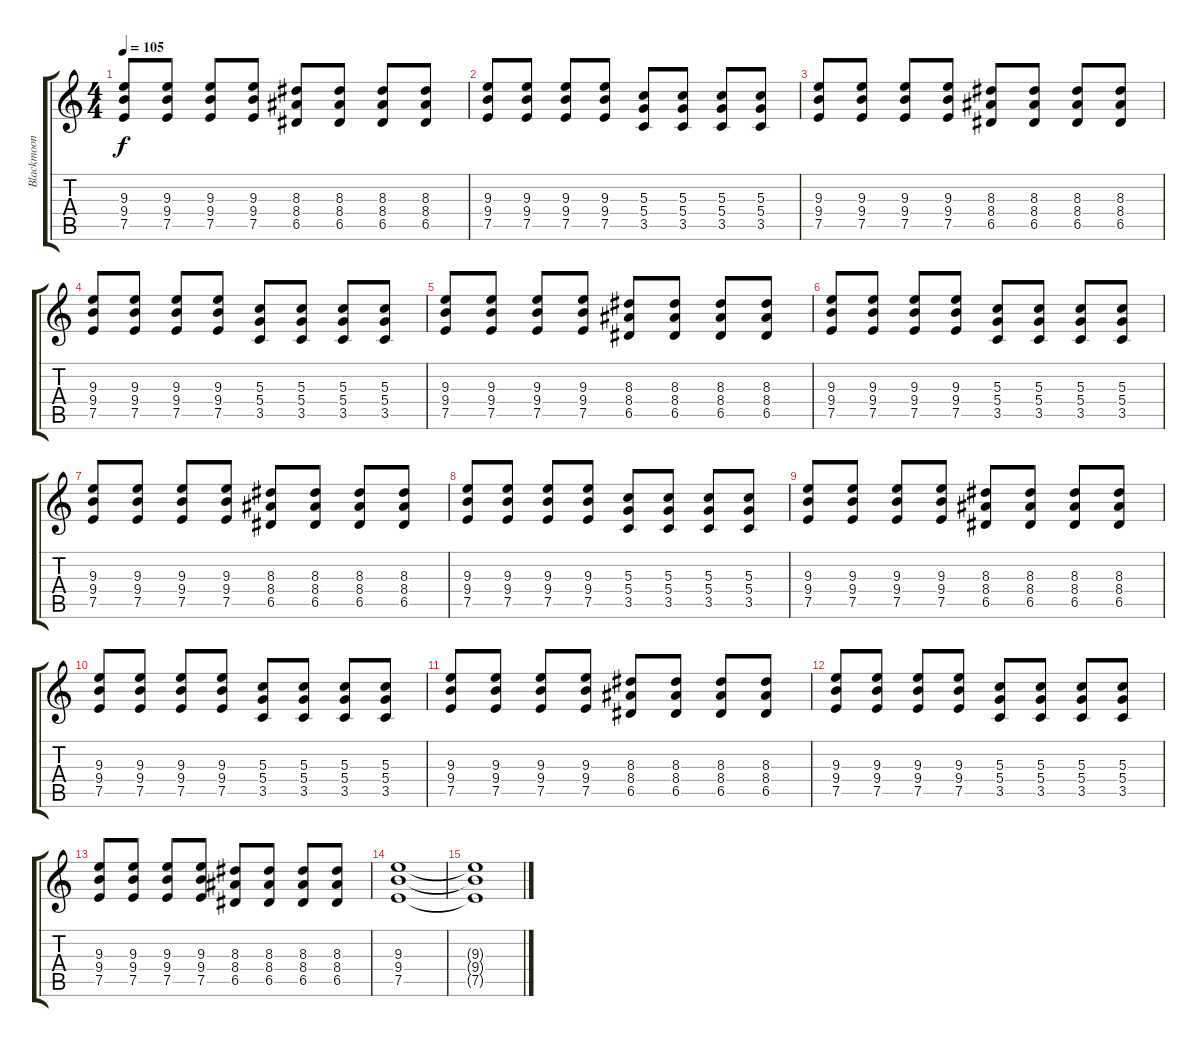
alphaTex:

\track ("Blackmoon" "Blackmoon") {instrument overdrivenguitar}
\staff {score tabs}
\tuning (E4 B3 G3 D3 A2 E2) {hide}
\ts (4 4)
\tempo 105
\clef g2
\ks c
(9.3 9.4 7.5).8{dy f} (9.3 9.4 7.5).8 (9.3 9.4 7.5).8 (9.3 9.4 7.5).8 (8.3 8.4 6.5).8 (8.3 8.4 6.5).8 (8.3 8.4 6.5).8 (8.3 8.4 6.5).8 |
(9.3 9.4 7.5).8 (9.3 9.4 7.5).8 (9.3 9.4 7.5).8 (9.3 9.4 7.5).8 (5.3 5.4 3.5).8 (5.3 5.4 3.5).8 (5.3 5.4 3.5).8 (5.3 5.4 3.5).8 |
(9.3 9.4 7.5).8 (9.3 9.4 7.5).8 (9.3 9.4 7.5).8 (9.3 9.4 7.5).8 (8.3 8.4 6.5).8 (8.3 8.4 6.5).8 (8.3 8.4 6.5).8 (8.3 8.4 6.5).8 |
(9.3 9.4 7.5).8 (9.3 9.4 7.5).8 (9.3 9.4 7.5).8 (9.3 9.4 7.5).8 (5.3 5.4 3.5).8 (5.3 5.4 3.5).8 (5.3 5.4 3.5).8 (5.3 5.4 3.5).8 |
(9.3 9.4 7.5).8 (9.3 9.4 7.5).8 (9.3 9.4 7.5).8 (9.3 9.4 7.5).8 (8.3 8.4 6.5).8 (8.3 8.4 6.5).8 (8.3 8.4 6.5).8 (8.3 8.4 6.5).8 |
(9.3 9.4 7.5).8 (9.3 9.4 7.5).8 (9.3 9.4 7.5).8 (9.3 9.4 7.5).8 (5.3 5.4 3.5).8 (5.3 5.4 3.5).8 (5.3 5.4 3.5).8 (5.3 5.4 3.5).8 |
(9.3 9.4 7.5).8 (9.3 9.4 7.5).8 (9.3 9.4 7.5).8 (9.3 9.4 7.5).8 (8.3 8.4 6.5).8 (8.3 8.4 6.5).8 (8.3 8.4 6.5).8 (8.3 8.4 6.5).8 |
(9.3 9.4 7.5).8 (9.3 9.4 7.5).8 (9.3 9.4 7.5).8 (9.3 9.4 7.5).8 (5.3 5.4 3.5).8 (5.3 5.4 3.5).8 (5.3 5.4 3.5).8 (5.3 5.4 3.5).8 |
(9.3 9.4 7.5).8 (9.3 9.4 7.5).8 (9.3 9.4 7.5).8 (9.3 9.4 7.5).8 (8.3 8.4 6.5).8 (8.3 8.4 6.5).8 (8.3 8.4 6.5).8 (8.3 8.4 6.5).8 |
(9.3 9.4 7.5).8 (9.3 9.4 7.5).8 (9.3 9.4 7.5).8 (9.3 9.4 7.5).8 (5.3 5.4 3.5).8 (5.3 5.4 3.5).8 (5.3 5.4 3.5).8 (5.3 5.4 3.5).8 |
(9.3 9.4 7.5).8 (9.3 9.4 7.5).8 (9.3 9.4 7.5).8 (9.3 9.4 7.5).8 (8.3 8.4 6.5).8 (8.3 8.4 6.5).8 (8.3 8.4 6.5).8 (8.3 8.4 6.5).8 |
(9.3 9.4 7.5).8 (9.3 9.4 7.5).8 (9.3 9.4 7.5).8 (9.3 9.4 7.5).8 (5.3 5.4 3.5).8 (5.3 5.4 3.5).8 (5.3 5.4 3.5).8 (5.3 5.4 3.5).8 |
(9.3 9.4 7.5).8 (9.3 9.4 7.5).8 (9.3 9.4 7.5).8 (9.3 9.4 7.5).8 (8.3 8.4 6.5).8 (8.3 8.4 6.5).8 (8.3 8.4 6.5).8 (8.3 8.4 6.5).8 |
(9.3 9.4 7.5).1 |
(9.3{t} 9.4{t} 7.5{t}).1
